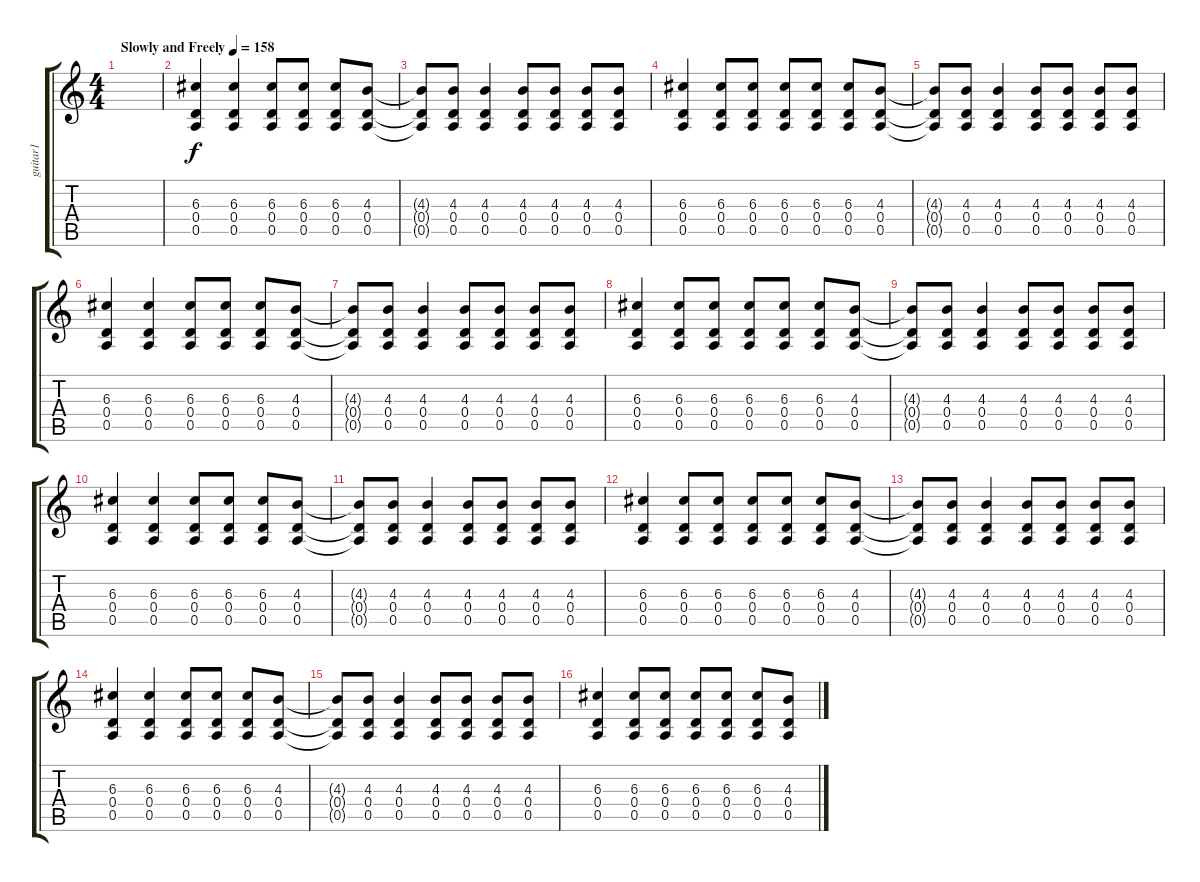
\track ("guitar1" "guitar1") {instrument electricguitarclean}
\staff {score tabs}
\tuning (E4 B3 G3 D3 A2 E2) {hide}
\ts (4 4)
\tempo (158 "Slowly and Freely")
\tempo 150
\tempo (158 "Slowly and Freely")
\clef g2
\ks c
|
(6.3 0.4 0.5).4 (6.3 0.4 0.5).4 (6.3 0.4 0.5).8 (6.3 0.4 0.5).8 (6.3 0.4 0.5).8 (4.3 0.4 0.5).8 |
(4.3{t} 0.4{t} 0.5{t}).8 (4.3 0.4 0.5).8 (4.3 0.4 0.5).4 (4.3 0.4 0.5).8 (4.3 0.4 0.5).8 (4.3 0.4 0.5).8 (4.3 0.4 0.5).8 |
(6.3 0.4 0.5).4 (6.3 0.4 0.5).8 (6.3 0.4 0.5).8 (6.3 0.4 0.5).8 (6.3 0.4 0.5).8 (6.3 0.4 0.5).8 (4.3 0.4 0.5).8 |
(4.3{t} 0.4{t} 0.5{t}).8 (4.3 0.4 0.5).8 (4.3 0.4 0.5).4 (4.3 0.4 0.5).8 (4.3 0.4 0.5).8 (4.3 0.4 0.5).8 (4.3 0.4 0.5).8 |
(6.3 0.4 0.5).4 (6.3 0.4 0.5).4 (6.3 0.4 0.5).8 (6.3 0.4 0.5).8 (6.3 0.4 0.5).8 (4.3 0.4 0.5).8 |
(4.3{t} 0.4{t} 0.5{t}).8 (4.3 0.4 0.5).8 (4.3 0.4 0.5).4 (4.3 0.4 0.5).8 (4.3 0.4 0.5).8 (4.3 0.4 0.5).8 (4.3 0.4 0.5).8 |
(6.3 0.4 0.5).4 (6.3 0.4 0.5).8 (6.3 0.4 0.5).8 (6.3 0.4 0.5).8 (6.3 0.4 0.5).8 (6.3 0.4 0.5).8 (4.3 0.4 0.5).8 |
(4.3{t} 0.4{t} 0.5{t}).8 (4.3 0.4 0.5).8 (4.3 0.4 0.5).4 (4.3 0.4 0.5).8 (4.3 0.4 0.5).8 (4.3 0.4 0.5).8 (4.3 0.4 0.5).8 |
(6.3 0.4 0.5).4 (6.3 0.4 0.5).4 (6.3 0.4 0.5).8 (6.3 0.4 0.5).8 (6.3 0.4 0.5).8 (4.3 0.4 0.5).8 |
(4.3{t} 0.4{t} 0.5{t}).8 (4.3 0.4 0.5).8 (4.3 0.4 0.5).4 (4.3 0.4 0.5).8 (4.3 0.4 0.5).8 (4.3 0.4 0.5).8 (4.3 0.4 0.5).8 |
(6.3 0.4 0.5).4 (6.3 0.4 0.5).8 (6.3 0.4 0.5).8 (6.3 0.4 0.5).8 (6.3 0.4 0.5).8 (6.3 0.4 0.5).8 (4.3 0.4 0.5).8 |
(4.3{t} 0.4{t} 0.5{t}).8 (4.3 0.4 0.5).8 (4.3 0.4 0.5).4 (4.3 0.4 0.5).8 (4.3 0.4 0.5).8 (4.3 0.4 0.5).8 (4.3 0.4 0.5).8 |
(6.3 0.4 0.5).4 (6.3 0.4 0.5).4 (6.3 0.4 0.5).8 (6.3 0.4 0.5).8 (6.3 0.4 0.5).8 (4.3 0.4 0.5).8 |
(4.3{t} 0.4{t} 0.5{t}).8 (4.3 0.4 0.5).8 (4.3 0.4 0.5).4 (4.3 0.4 0.5).8 (4.3 0.4 0.5).8 (4.3 0.4 0.5).8 (4.3 0.4 0.5).8 |
(6.3 0.4 0.5).4 (6.3 0.4 0.5).8 (6.3 0.4 0.5).8 (6.3 0.4 0.5).8 (6.3 0.4 0.5).8 (6.3 0.4 0.5).8 (4.3 0.4 0.5).8
